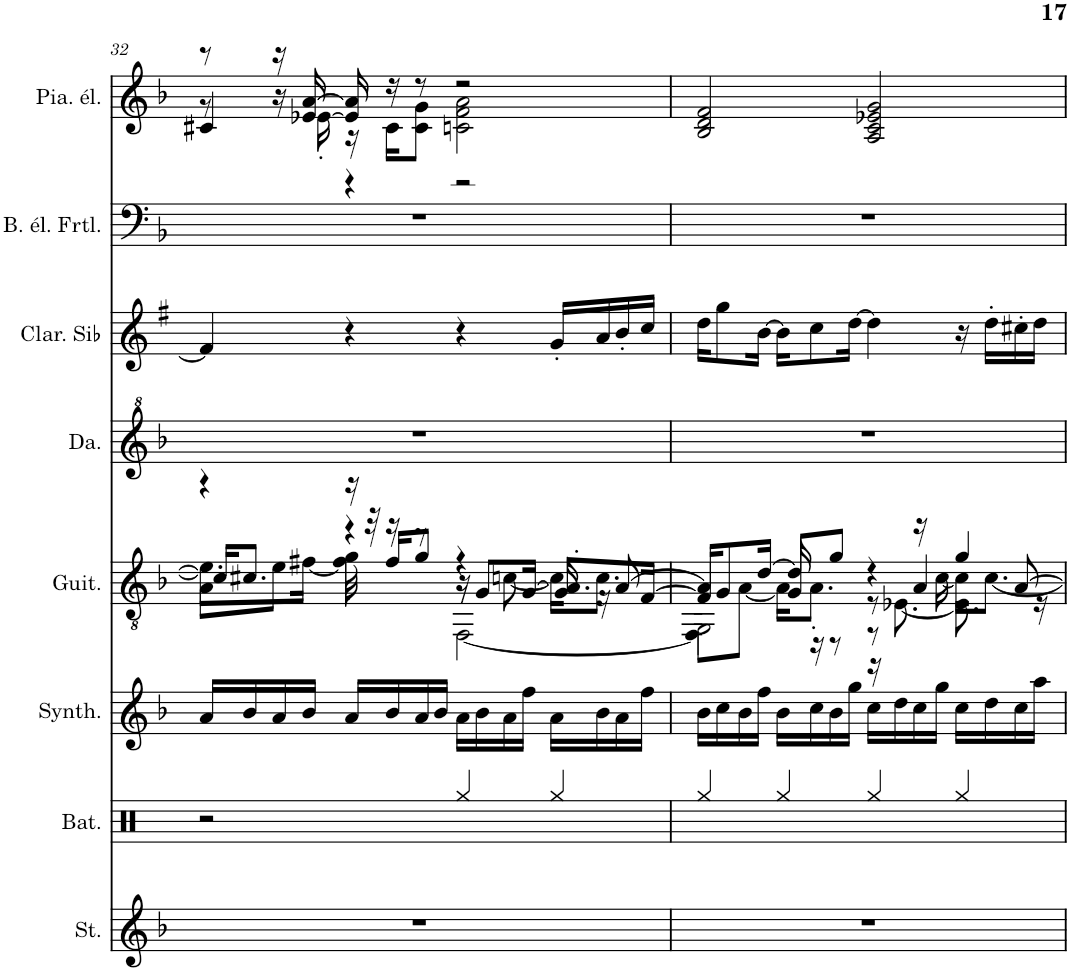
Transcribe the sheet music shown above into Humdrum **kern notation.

**kern	**kern	**kern	**kern	**kern	**kern	**kern	**kern
*part8	*part7	*part6	*part5	*part4	*part3	*part2	*part1
*staff8	*staff7	*staff6	*staff5	*staff4	*staff3	*staff2	*staff1
*I"Cordes	*I"Batterie	*I"Synthétiseur de dents de scie	*I"Guitare acoustique	*I"Danso	*I"Clarinette en Sib	*I"Basse électrique fretless	*I"Piano électrique
*	*I'Bat.	*I'Synth.	*I'Guit.	*I'Da.	*I'Clar. Sib	*I'B. él. Frtl.	*I'Pia. él.
!!LO:PB:g=z
*clefG2	*clefX	*clefG2	*clefGv2	*clefG^2	*clefG2	*clefF4	*clefG2
*	*	*	*	*	*Trd1c2	*Trd7c12	*
*k[b-]	*k[]	*k[b-]	*k[b-]	*k[b-]	*k[f#]	*k[b-]	*k[b-]
*M4/4	*M4/4	*M4/4	*M4/4	*M4/4	*M4/4	*M4/4	*M4/4
=32	=32	=32	=32	=32	=32	=32	=32
*	*	*	*^	*	*	*	*^
*	*	*	*	*^	*	*	*	*	*^
*	*	*	*	*	*^	*	*	*	*	*	*
1r	2r	16a/LL	4r	8.e\L]	16c#/KL]	8A\L	1r	4f#/]	1r	8r	8r	4c#X/
.	.	16b-/	.	.	8.c#X/J	.	.	.	.	.	.	.
.	.	16a/	.	.	.	8e\J	.	.	.	16r	16r	.
.	.	16b-/JJ	.	[16f#X\Jk	.	.	.	.	.	[16e/ [16a/	16e-X'\	.
.	.	16a/LL	16r	32f#\]	4r	4g'\	.	4r	.	16e/] 16a/]	16r	4r
.	.	.	.	32r	.	.	.	.	.	.	.	.
.	.	16b-/	16f#/KL	16r	.	.	.	.	.	16r	16c#\KL	.
.	.	16a/	8g/J	8r	.	.	.	.	.	8r	8c#\ 8g\J	.
.	.	16b-/JJ	.	.	.	.	.	.	.	.	.	.
.	4Rgg/	16a\LL	4r	8r	16r	[2FF\	.	4r	.	2r	2cn\ 2f\ 2a\	2r
.	.	16b-\	.	.	8G/L	.	.	.	.	.	.	.
.	.	16a\	.	[8cn\	.	.	.	.	.	.	.	.
.	.	16ff\JJ	.	.	[16G/Jk	.	.	.	.	.	.	.
.	4Rgg/	16a\LL	8.A'/L	16c\KL]	16G/]	.	.	16g'/LL	.	.	.	.
.	.	16b-\	.	8.c\J	16r	.	.	16a/	.	.	.	.
.	.	16a\	.	.	[8A/	.	.	16b'/	.	.	.	.
.	.	16ff\JJ	[16F/Jk	.	.	.	.	16cc/JJ	.	.	.	.
*	*	*	*	*	*	*	*	*	*	*v	*v	*v
=33	=33	=33	=33	=33	=33	=33	=33	=33	=33	=33
1r	4Rgg/	16b-\LL	4F/]	2GG\	16A/KL]	8FF\L]	1r	16dd\KL	1r	2B-/ 2d/ 2f/
.	.	16cc\	.	.	8G/	.	.	8gg\	.	.
.	.	16b-\	.	.	.	[8A\J	.	.	.	.
.	.	16ff\JJ	.	.	[16d/Jk	.	.	[16b\Jk	.	.
.	4Rgg/	16b-\LL	8G/L	.	16d/]	16A\KL]	.	16b\KL]	.	.
.	.	16cc\	.	.	16r	8.A'\J	.	8cc\	.	.
.	.	16b-\	8g/J	.	8r	.	.	.	.	.
.	.	16gg\JJ	.	.	.	.	.	[16dd\Jk	.	.
.	4Rgg/	16cc\LL	4r	8r	8r	16r	.	4dd\]	.	2A/ 2c/ 2e-X/ 2g/
.	.	16dd\	.	.	.	[8.E-X\	.	.	.	.
.	.	16cc\	.	16r	4A/	.	.	.	.	.
.	.	16gg\JJ	.	[16c\	.	.	.	.	.	.
.	4Rgg/	16cc\LL	4g/	16c\KL]	.	8.E-\]	.	16r	.	.
.	.	16dd\	.	[8.c\J	.	.	.	16dd'\LL	.	.
.	.	16cc\	.	.	[8A/	.	.	16cc#X'\	.	.
.	.	16aa\JJ	.	.	.	16r	.	16dd\JJ	.	.
*	*	*	*v	*v	*v	*v	*	*	*	*
=	=	=	=	=	=	=	=
*-	*-	*-	*-	*-	*-	*-	*-
